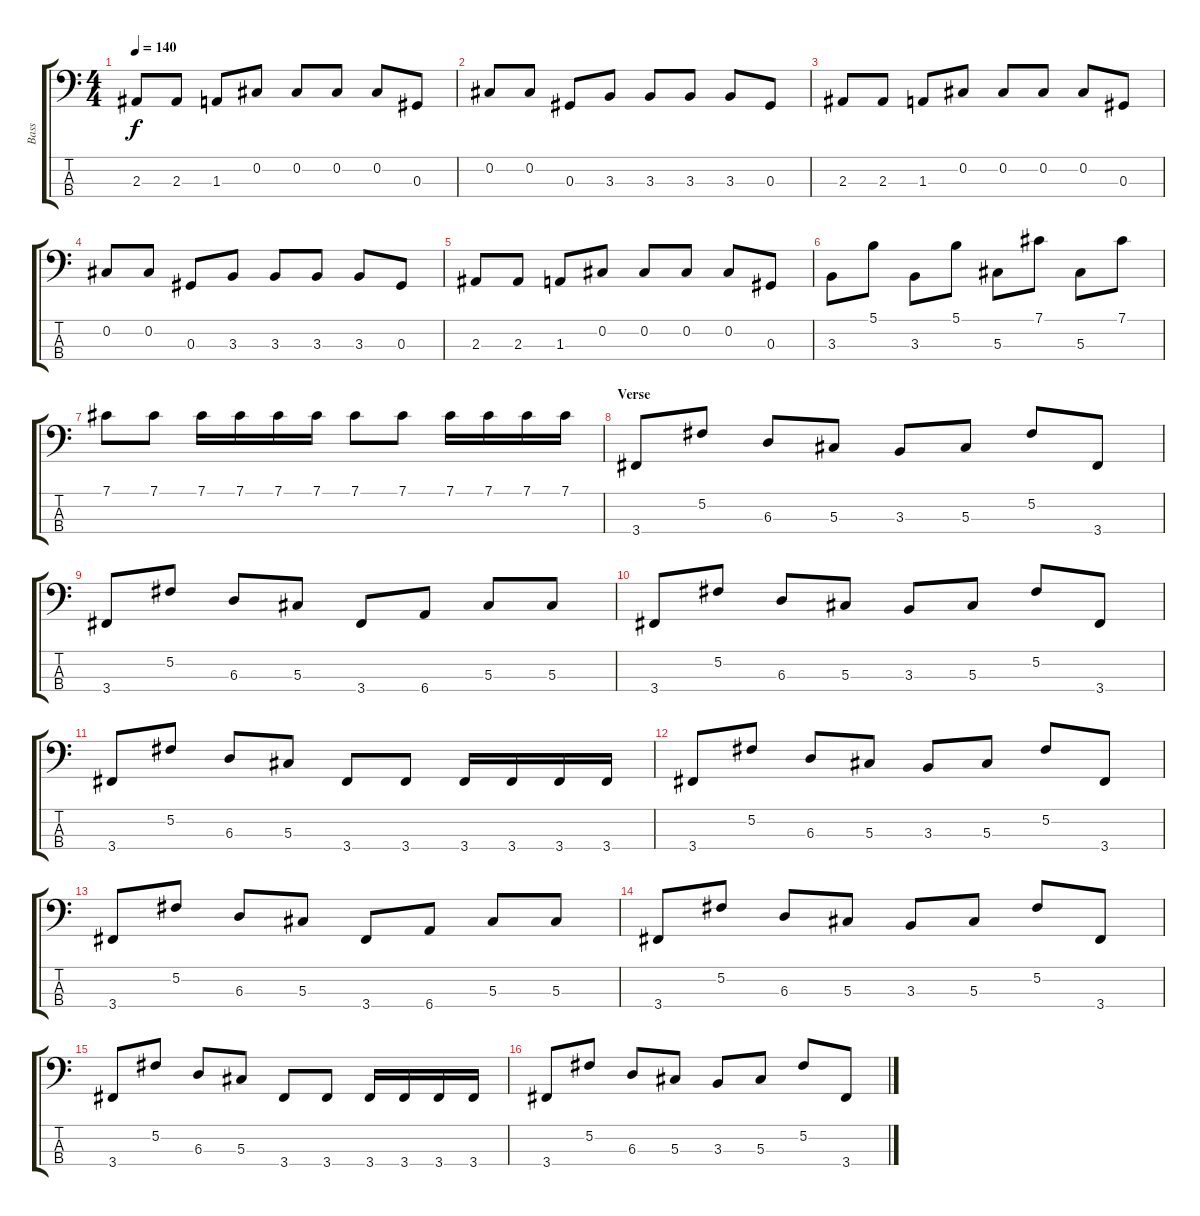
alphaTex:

\track ("Bass" "Bass") {instrument electricbassfinger}
\staff {score tabs}
\tuning (Gb2 Db2 Ab1 Eb1) {hide}
\ts (4 4)
\tempo 140
\clef f4
\ks c
2.3.8{dy f} 2.3.8 1.3.8 0.2.8 0.2.8 0.2.8 0.2.8 0.3.8 |
0.2.8 0.2.8 0.3.8 3.3.8 3.3.8 3.3.8 3.3.8 0.3.8 |
2.3.8 2.3.8 1.3.8 0.2.8 0.2.8 0.2.8 0.2.8 0.3.8 |
0.2.8 0.2.8 0.3.8 3.3.8 3.3.8 3.3.8 3.3.8 0.3.8 |
2.3.8 2.3.8 1.3.8 0.2.8 0.2.8 0.2.8 0.2.8 0.3.8 |
3.3.8 5.1.8 3.3.8 5.1.8 5.3.8 7.1.8 5.3.8 7.1.8 |
7.1.8 7.1.8 7.1.16 7.1.16 7.1.16 7.1.16 7.1.8 7.1.8 7.1.16 7.1.16 7.1.16 7.1.16 |
\section ("" "Verse")
3.4.8 5.2.8 6.3.8 5.3.8 3.3.8 5.3.8 5.2.8 3.4.8 |
3.4.8 5.2.8 6.3.8 5.3.8 3.4.8 6.4.8 5.3.8 5.3.8 |
3.4.8 5.2.8 6.3.8 5.3.8 3.3.8 5.3.8 5.2.8 3.4.8 |
3.4.8 5.2.8 6.3.8 5.3.8 3.4.8 3.4.8 3.4.16 3.4.16 3.4.16 3.4.16 |
3.4.8 5.2.8 6.3.8 5.3.8 3.3.8 5.3.8 5.2.8 3.4.8 |
3.4.8 5.2.8 6.3.8 5.3.8 3.4.8 6.4.8 5.3.8 5.3.8 |
3.4.8 5.2.8 6.3.8 5.3.8 3.3.8 5.3.8 5.2.8 3.4.8 |
3.4.8 5.2.8 6.3.8 5.3.8 3.4.8 3.4.8 3.4.16 3.4.16 3.4.16 3.4.16 |
3.4.8 5.2.8 6.3.8 5.3.8 3.3.8 5.3.8 5.2.8 3.4.8
